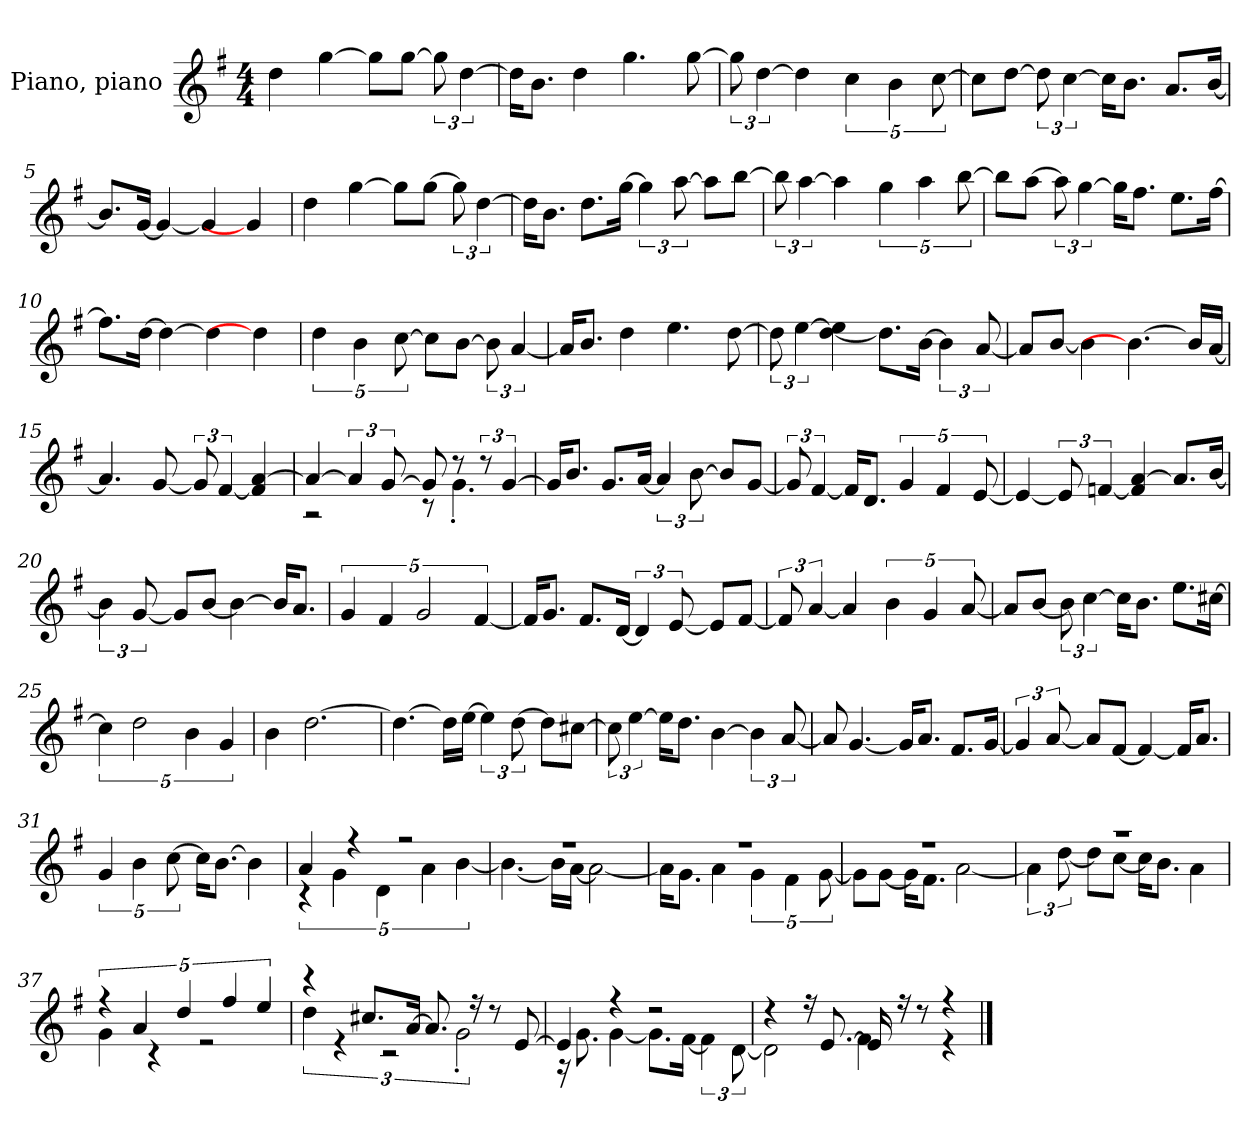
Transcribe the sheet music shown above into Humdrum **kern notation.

**kern
*part1
*staff1
*I"Piano, piano
*clefG2
*k[f#]
*M4/4
*MM200
=1
4dd\
[4gg\
8gg\L]
[8gg\J
12gg\]
[6dd\
=2
16dd\KL]
8.b\J
4dd\
4.gg\
[8gg\
=3
12gg\]
[6dd\
4dd\]
5cc\
5b\
[10cc\
=4
8cc\L]
[8dd\J
12dd\]
[6cc\
16cc\KL]
8.b\J
8.a/L
[16b/Jk
=5
8.b/L]
[16g/Jk
4g/_
4g/]
4g/]
!!LO:LB:g=z
=6
4dd\
[4gg\
8gg\L]
[8gg\J
12gg\]
[6dd\
=7
16dd\KL]
8.b\J
8.dd\L
[16gg\Jk
6gg\]
[12aa\
8aa\L]
[8bb\J
=8
12bb\]
[6aa\
4aa\]
5gg\
5aa\
[10bb\
=9
8bb\L]
[8aa\J
12aa\]
[6gg\
16gg\KL]
8.ff#\J
8.ee\L
[16ff#\Jk
=10
8.ff#\L]
[16dd\Jk
4dd\_
4dd\]
4dd\]
!!LO:LB:g=z
=11
5dd\
5b\
[10cc\
8cc\L]
[8b\J
12b\]
[6a/
=12
16a/KL]
8.b/J
4dd\
4.ee\
[8dd\
=13
12dd\]
[6ee\
[4dd\ 4ee\]
8.dd\L]
[16b\Jk
6b\]
[12a/
=14
8a/L]
[8b/J
4b\]
4.b\_
16b/LL]
[16a/JJ
=15
4.a/]
[8g/
12g/]
[6f#/
4f#/] [4a/
!!LO:LB:g=z
=16
*^
4a/_	2r
6a/]	.
[12g/	.
8g/]	8r
8r	4.g'\
12r	.
[6g/	.
*v	*v
=17
16g/KL]
8.b/J
8.g/L
[16a/Jk
6a/]
[12b\
8b/L]
[8g/J
=18
12g/]
[6f#/
16f#/KL]
8.d/J
5g/
5f#/
[10e/
=19
4e/_
12e/]
[6fn/
4f/] [4a/
8.a/L]
[16b/Jk
!!LO:LB:g=z
=20
6b\]
[12g/
8g/L]
[8b/J
4b\_
16b/KL]
8.a/J
=21
5g/
5f#/
5%2g/
[5f#/
=22
16f#/KL]
8.g/J
8.f#/L
[16d/Jk
6d/]
[12e/
8e/L]
[8f#/J
=23
12f#/]
[6a/
4a/]
5b\
5g/
[10a/
=24
8a/L]
[8b/J
12b\]
[6cc\
16cc\KL]
8.b\J
8.ee\L
[16cc#X\Jk
!!LO:LB:g=z
=25
5cc#\]
5%2dd\
5b\
5g/
=26
4b\
[2.dd\
=27
4.dd\_
16dd\LL]
[16ee\JJ
6ee\]
[12dd\
8dd\L]
[8cc#X\J
=28
12cc#\]
[6ee\
16ee\KL]
8.dd\J
[4b\
6b\]
[12a/
=29
8a/]
[4.g/
16g/KL]
8.a/J
8.f#/L
[16g/Jk
=30
6g/]
[12a/
8a/L]
[8f#/J
4f#/_
16f#/KL]
8.a/J
!!LO:LB:g=z
=31
5g/
5b\
[10cc\
16cc\KL]
[8.b\J
4b\]
=32
*^
4a/	5r
.	5g\
4r	.
.	5d\
2r	.
.	5a\
.	[5b\
=33	=33
1r	4.b\_
.	16b\LL]
.	[16a\JJ
.	2a\_
=34	=34
1r	16a\KL]
.	8.g\J
.	4a\
.	5g\
.	5f#\
.	[10g\
=35	=35
1r	8g\L]
.	[8g\J
.	16g\KL]
.	8.f#\J
.	[2a\
!!LO:LB:g=z	!!
=36	=36
1r	6a\]
.	[12dd\
.	8dd\L]
.	[8cc\J
.	16cc\KL]
.	8.b\J
.	4a\
=37	=37
5r	4g\
5a/	.
.	4r
5dd/	.
.	2r
5ff#/	.
5ee/	.
=38	=38
4r	6dd\
.	6r
8.cc#X/L	.
.	3r
[16a/Jk	.
8.a/]	.
.	3g'\
16r	.
8r	.
[8e/	.
=39	=39
4e/]	16r
.	8.g\
4r	[4g\
2r	8.g\L]
.	[16f#\Jk
.	6f#\]
.	[12d\
!!LO:LB:g=z	!!
=40	=40
4r	2d\]
16r	.
[8.e/	.
16e/]	4f#\
16r	.
8r	.
4r	4r
*v	*v
==
*-
